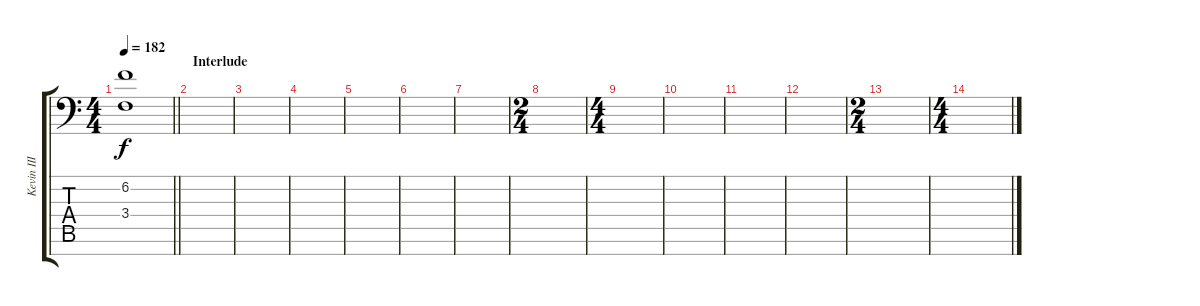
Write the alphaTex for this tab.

\track ("Kevin III" "Kevin III") {instrument choiraahs}
\staff {score tabs}
\tuning (E4 B3 G3 D3 A2 E2 B0) {hide}
\ts (4 4)
\tempo 182
\clef f4
\barLineRight lightlight
\ks c
(6.2{t} 3.4{t}).1{dy f} |
\section ("" "Interlude")
|
|
|
|
|
|
\ts (2 4)
|
\ts (4 4)
|
|
|
|
\ts (2 4)
|
\ts (4 4)
